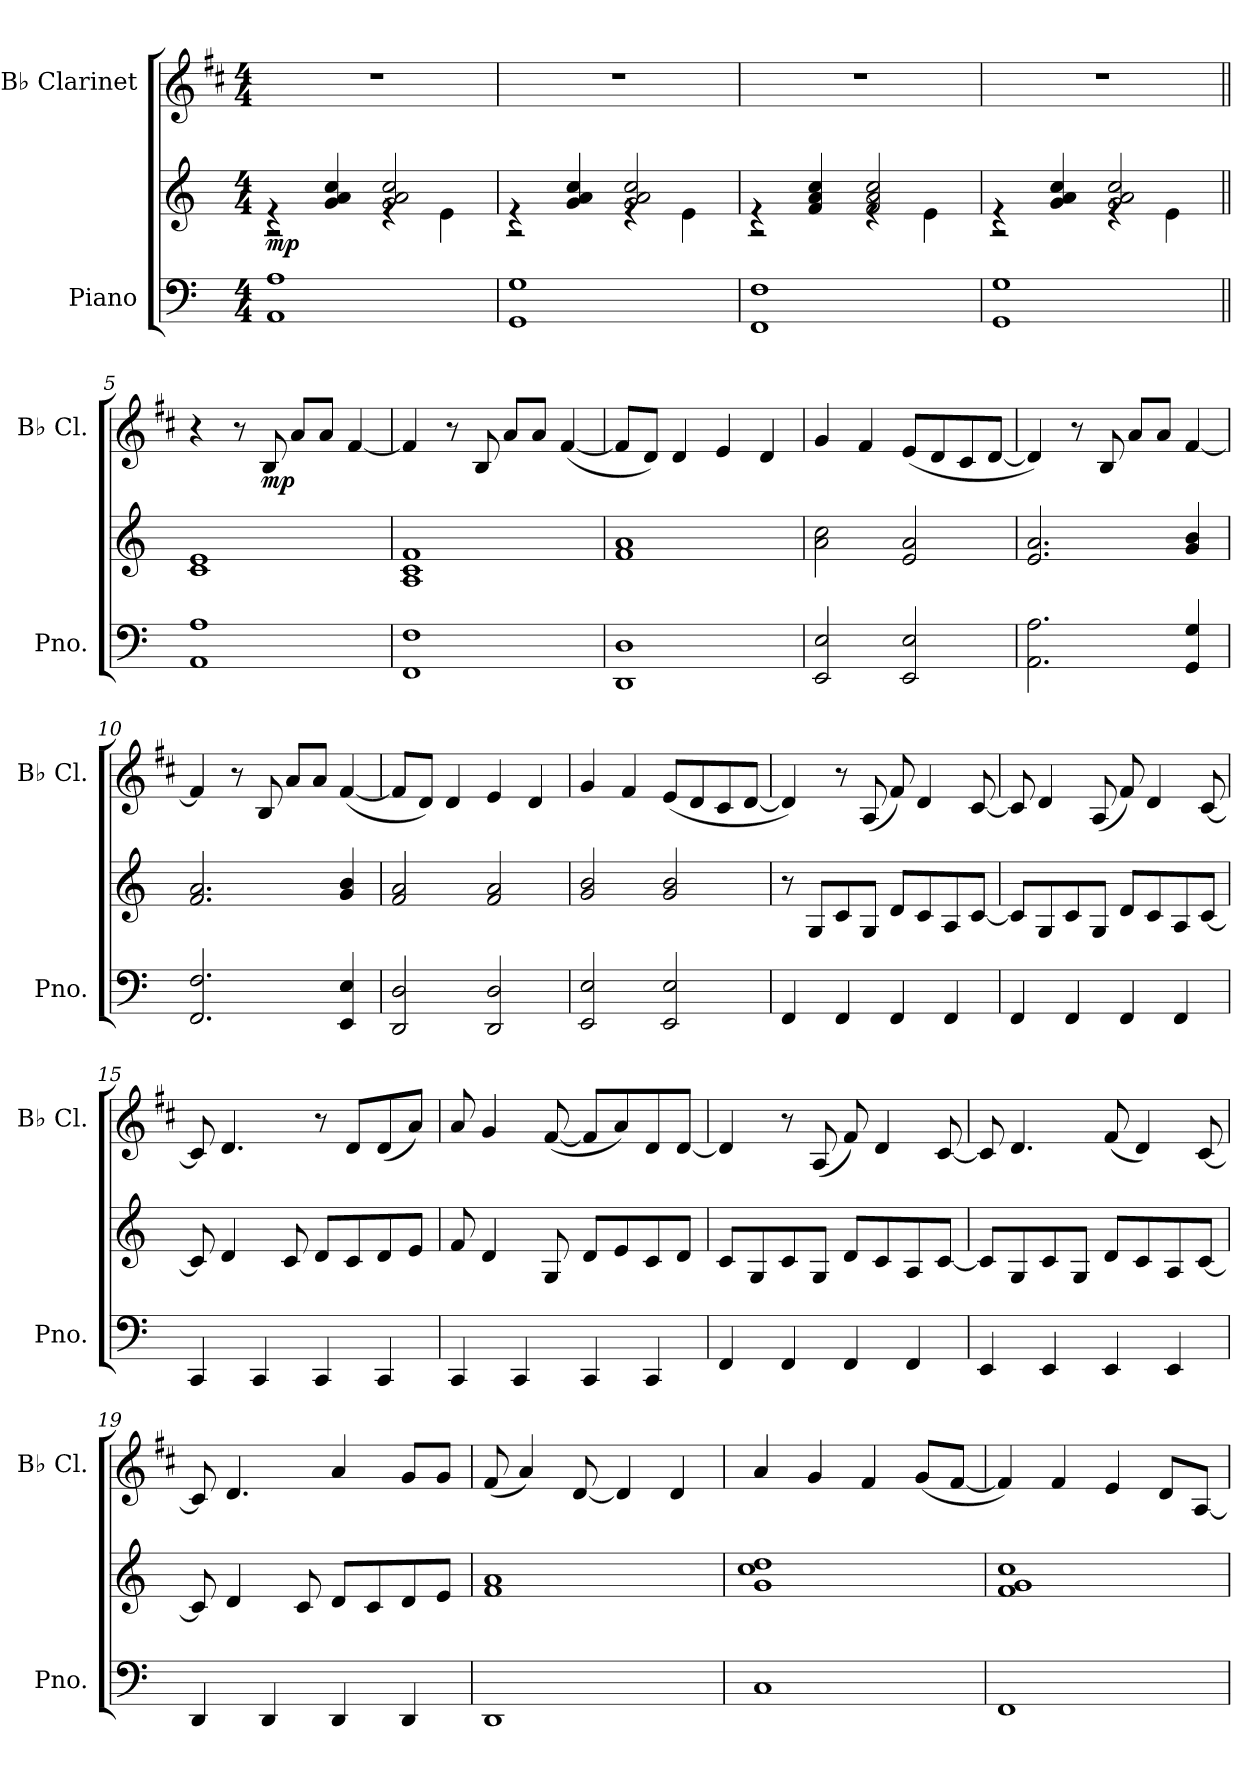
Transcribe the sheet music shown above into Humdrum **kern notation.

**kern	**kern	**dynam	**kern	**dynam
*part2	*part2	*part2	*part1	*part1
*staff3	*staff2	*staff2/3	*staff1	*staff1
*I"Piano	*	*	*I"B♭ Clarinet	*
*I'Pno.	*	*	*I'B♭ Cl.	*
*clefF4	*clefG2	*	*clefG2	*
*	*	*	*ITrd1c2	*
*k[]	*k[]	*	*k[]	*
*M4/4	*M4/4	*	*M4/4	*
*MM88	*MM88	*	*MM88	*
=1	=1	=1	=1	=1
*	*^	*	*	*
!	!	!	!LO:DY:b	!	!
1AA 1A	4re	2r	mp	1r	.
.	4g/ 4a/ 4cc/	.	.	.	.
.	2g/ 2a/ 2cc/	4re	.	.	.
.	.	4e\	.	.	.
=2	=2	=2	=2	=2	=2
1GG 1G	4re	2r	.	1r	.
.	4g/ 4a/ 4cc/	.	.	.	.
.	2g/ 2a/ 2cc/	4re	.	.	.
.	.	4e\	.	.	.
=3	=3	=3	=3	=3	=3
1FF 1F	4re	2r	.	1r	.
.	4f/ 4a/ 4cc/	.	.	.	.
.	2f/ 2a/ 2cc/	4re	.	.	.
.	.	4e\	.	.	.
=4	=4	=4	=4	=4	=4
1GG 1G	4re	2r	.	1r	.
.	4g/ 4a/ 4cc/	.	.	.	.
.	2g/ 2a/ 2cc/	4re	.	.	.
.	.	4e\	.	.	.
*	*v	*v	*	*	*
=5||	=5||	=5||	=5||	=5||
1AA 1A	1c 1e	.	4r	.
.	.	.	8r	.
!	!	!	!	!LO:DY:b
.	.	.	8A/	mp
.	.	.	8g/L	.
.	.	.	8g/J	.
.	.	.	[4e/	.
=6	=6	=6	=6	=6
1FF 1F	1A 1c 1f	.	4e/]	.
.	.	.	8r	.
.	.	.	8A/	.
.	.	.	8g/L	.
.	.	.	8g/J	.
.	.	.	(<[4e/	.
!!LO:LB:g=z
=7	=7	=7	=7	=7
1DD 1D	1f 1a	.	8e/L]	.
.	.	.	8c/J)	.
.	.	.	4c/	.
.	.	.	4d/	.
.	.	.	4c/	.
=8	=8	=8	=8	=8
2EE/ 2E/	2a\ 2cc\	.	4f/	.
.	.	.	4e/	.
2EE/ 2E/	2e/ 2a/	.	(<8d/L	.
.	.	.	8c/	.
.	.	.	8B/	.
.	.	.	[8c/J	.
=9	=9	=9	=9	=9
2.AA\ 2.A\	2.e/ 2.a/	.	4c/])	.
.	.	.	8r	.
.	.	.	8A/	.
.	.	.	8g/L	.
.	.	.	8g/J	.
4GG/ 4G/	4g/ 4b/	.	[4e/	.
=10	=10	=10	=10	=10
2.FF/ 2.F/	2.f/ 2.a/	.	4e/]	.
.	.	.	8r	.
.	.	.	8A/	.
.	.	.	8g/L	.
.	.	.	8g/J	.
4EE/ 4E/	4g/ 4b/	.	(<[4e/	.
=11	=11	=11	=11	=11
2DD/ 2D/	2f/ 2a/	.	8e/L]	.
.	.	.	8c/J)	.
.	.	.	4c/	.
2DD/ 2D/	2f/ 2a/	.	4d/	.
.	.	.	4c/	.
=12	=12	=12	=12	=12
2EE/ 2E/	2g/ 2b/	.	4f/	.
.	.	.	4e/	.
2EE/ 2E/	2g/ 2b/	.	(<8d/L	.
.	.	.	8c/	.
.	.	.	8B/	.
.	.	.	[8c/J	.
!!LO:LB:g=z
=13	=13	=13	=13	=13
4FF/	8r	.	4c/])	.
.	8G/L	.	.	.
4FF/	8c/	.	8r	.
.	8G/J	.	(<8G/	.
4FF/	8d/L	.	8e/)	.
.	8c/	.	4c/	.
4FF/	8A/	.	.	.
.	[8c/J	.	[8B/	.
=14	=14	=14	=14	=14
4FF/	8c/L]	.	8B/]	.
.	8G/	.	4c/	.
4FF/	8c/	.	.	.
.	8G/J	.	(<8G/	.
4FF/	8d/L	.	8e/)	.
.	8c/	.	4c/	.
4FF/	8A/	.	.	.
.	[8c/J	.	[8B/	.
=15	=15	=15	=15	=15
4CC/	8c/]	.	8B/]	.
.	4d/	.	4.c/	.
4CC/	.	.	.	.
.	8c/	.	.	.
4CC/	8d/L	.	8r	.
.	8c/	.	8c/L	.
4CC/	8d/	.	(<8c/	.
.	8e/J	.	8g/J)	.
=16	=16	=16	=16	=16
4CC/	8f/	.	8g/	.
.	4d/	.	4f/	.
4CC/	.	.	.	.
.	8G/	.	(<[8e/	.
4CC/	8d/L	.	8e/L]	.
.	8e/	.	8g/)	.
4CC/	8c/	.	8c/	.
.	8d/J	.	[8c/J	.
!!LO:PB:g=z
=17	=17	=17	=17	=17
4FF/	8c/L	.	4c/]	.
.	8G/	.	.	.
4FF/	8c/	.	8r	.
.	8G/J	.	(<8G/	.
4FF/	8d/L	.	8e/)	.
.	8c/	.	4c/	.
4FF/	8A/	.	.	.
.	[8c/J	.	[8B/	.
=18	=18	=18	=18	=18
4EE/	8c/L]	.	8B/]	.
.	8G/	.	4.c/	.
4EE/	8c/	.	.	.
.	8G/J	.	.	.
4EE/	8d/L	.	(<8e/	.
.	8c/	.	4c/)	.
4EE/	8A/	.	.	.
.	[8c/J	.	[8B/	.
=19	=19	=19	=19	=19
4DD/	8c/]	.	8B/]	.
.	4d/	.	4.c/	.
4DD/	.	.	.	.
.	8c/	.	.	.
4DD/	8d/L	.	4g/	.
.	8c/	.	.	.
4DD/	8d/	.	8f/L	.
.	8e/J	.	8f/J	.
=20	=20	=20	=20	=20
1DD	1f 1a	.	(<8e/	.
.	.	.	4g/)	.
.	.	.	[8c/	.
.	.	.	4c/]	.
.	.	.	4c/	.
!!LO:LB:g=z
=21	=21	=21	=21	=21
1C	1g 1cc 1dd	.	4g/	.
.	.	.	4f/	.
.	.	.	4e/	.
.	.	.	(<8f/L	.
.	.	.	[8e/J	.
=22	=22	=22	=22	=22
1FF	1f 1g 1cc	.	4e/])	.
.	.	.	4e/	.
.	.	.	4d/	.
.	.	.	8c/L	.
.	.	.	[8G/J	.
=	=	=	=	=
*-	*-	*-	*-	*-
